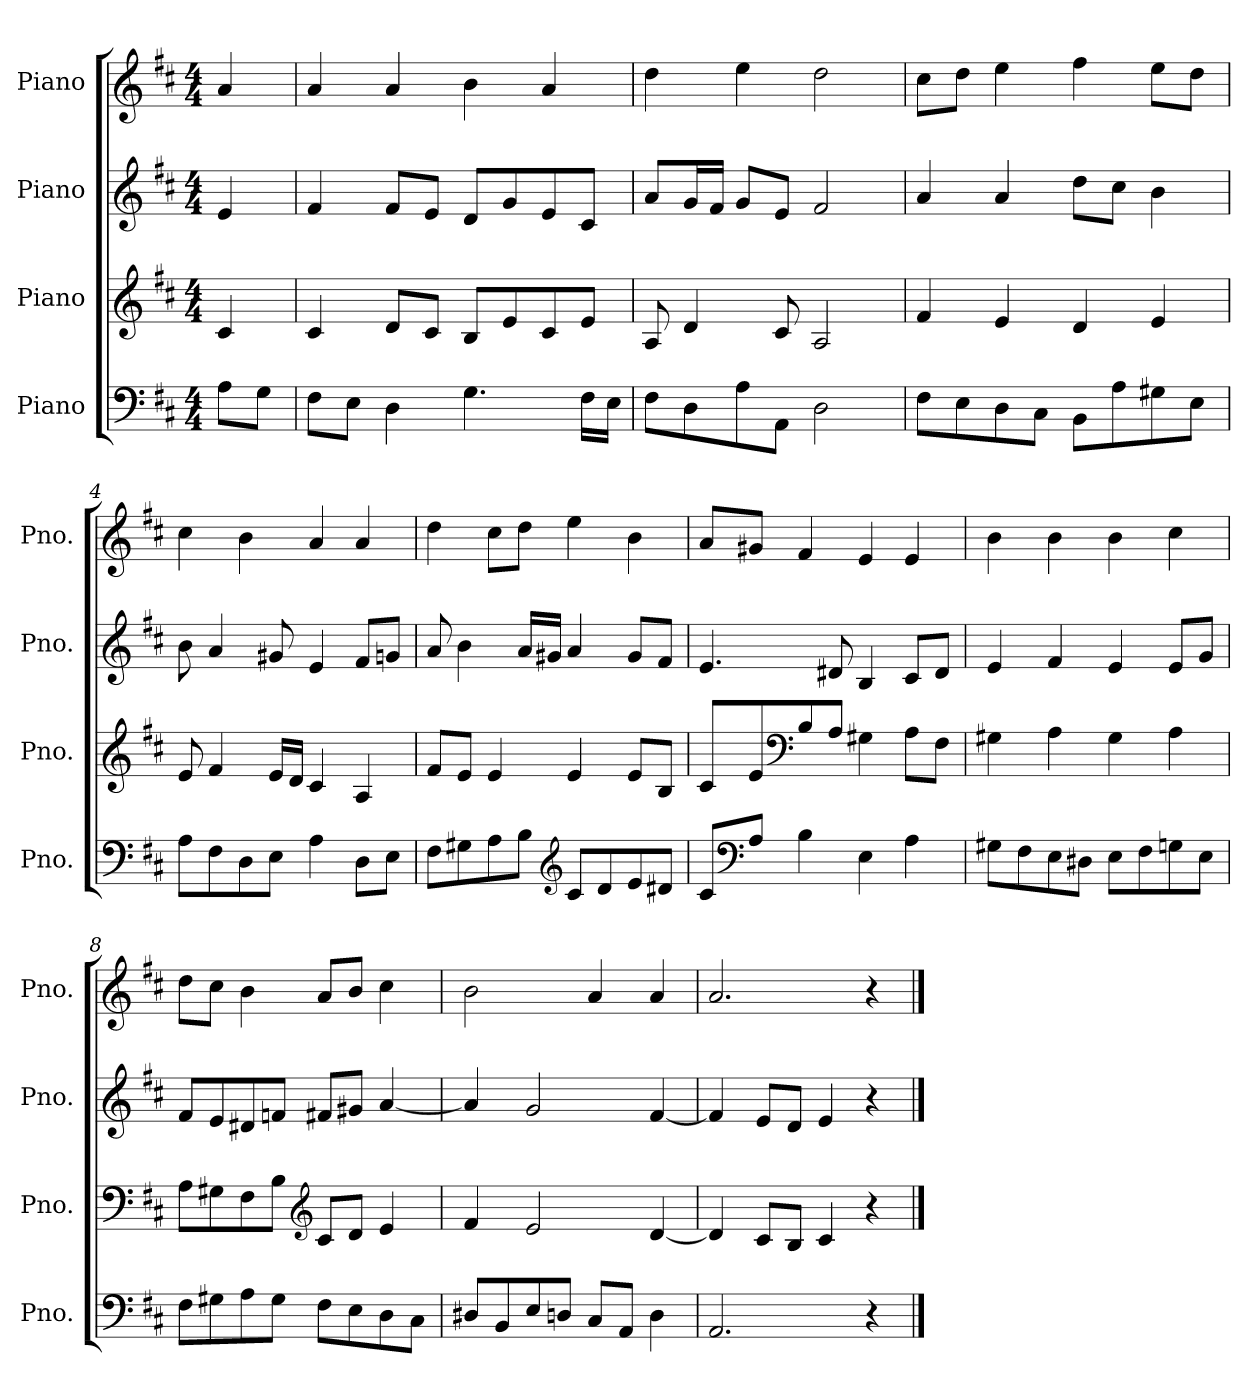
**kern	**kern	**kern	**kern
*part4	*part3	*part2	*part1
*staff4	*staff3	*staff2	*staff1
*I"Piano	*I"Piano	*I"Piano	*I"Piano
*I'Pno.	*I'Pno.	*I'Pno.	*I'Pno.
*clefF4	*clefG2	*clefG2	*clefG2
*k[f#c#]	*k[f#c#]	*k[f#c#]	*k[f#c#]
*M4/4	*M4/4	*M4/4	*M4/4
*MM88	*MM88	*MM88	*MM88
=	=	=	=
8A\L	4c#/	4e/	4a/
8G\J	.	.	.
=1	=1	=1	=1
8F#\L	4c#/	4f#/	4a/
8E\J	.	.	.
4D\	8d/L	8f#/L	4a/
.	8c#/J	8e/J	.
4.G\	8B/L	8d/L	4b\
.	8e/	8g/	.
.	8c#/	8e/	4a/
16F#\LL	8e/J	8c#/J	.
16E\JJ	.	.	.
=2	=2	=2	=2
8F#\L	8A/	8a/L	4dd\
8D\	4d/	16g/L	.
.	.	16f#/JJ	.
8A\	.	8g/L	4ee\
8AA\J	8c#/	8e/J	.
2D\	2A/	2f#/	2dd\
=3	=3	=3	=3
8F#\L	4f#/	4a/	8cc#\L
8E\	.	.	8dd\J
8D\	4e/	4a/	4ee\
8C#\J	.	.	.
8BB\L	4d/	8dd\L	4ff#\
8A\	.	8cc#\J	.
8G#X\	4e/	4b\	8ee\L
8E\J	.	.	8dd\J
=4	=4	=4	=4
8A\L	8e/	8b\	4cc#\
8F#\	4f#/	4a/	.
8D\	.	.	4b\
8E\J	16e/LL	8g#X/	.
.	16d/JJ	.	.
4A\	4c#/	4e/	4a/
8D\L	4A/	8f#/L	4a/
8E\J	.	8gn/J	.
!!LO:LB:g=z
=5	=5	=5	=5
8F#\L	8f#/L	8a/	4dd\
8G#X\	8e/J	4b\	.
8A\	4e/	.	8cc#\L
8B\J	.	16a/LL	8dd\J
.	.	16g#X/JJ	.
*clefG2	*	*	*
8c#/L	4e/	4a/	4ee\
8d/	.	.	.
8e/	8e/L	8g#/L	4b\
8d#X/J	8B/J	8f#/J	.
=6	=6	=6	=6
8c#/L	8c#/L	4.e/	8a/L
*clefF4	*	*	*
8A/J	8e/	.	8g#X/J
*	*clefF4	*	*
4B\	8B/	.	4f#/
.	8A/J	8d#X/	.
4E\	4G#X\	4B/	4e/
4A\	8A\L	8c#/L	4e/
.	8F#\J	8d#/J	.
=7	=7	=7	=7
8G#X\L	4G#X\	4e/	4b\
8F#\	.	.	.
8E\	4A\	4f#/	4b\
8D#X\J	.	.	.
8E\L	4G#\	4e/	4b\
8F#\	.	.	.
8Gn\	4A\	8e/L	4cc#\
8E\J	.	8g/J	.
!!LO:LB:g=z
=8	=8	=8	=8
8F#\L	8A\L	8f#/L	8dd\L
8G#X\	8G#X\	8e/	8cc#\J
8A\	8F#\	8d#X/	4b\
8G#\J	8B\J	8fn/J	.
*	*clefG2	*	*
8F#\L	8c#/L	8f#X/L	8a/L
8E\	8d/J	8g#X/J	8b/J
8D\	4e/	[4a/	4cc#\
8C#\J	.	.	.
=9	=9	=9	=9
8D#X/L	4f#/	4a/]	2b\
8BB/	.	.	.
8E/	2e/	2g/	.
8Dn/J	.	.	.
8C#/L	.	.	4a/
8AA/J	.	.	.
4D\	[4d/	[4f#/	4a/
=10	=10	=10	=10
2.AA/	4d/]	4f#/]	2.a/
.	8c#/L	8e/L	.
.	8B/J	8d/J	.
.	4c#/	4e/	.
4r	4r	4r	4r
==	==	==	==
*-	*-	*-	*-
